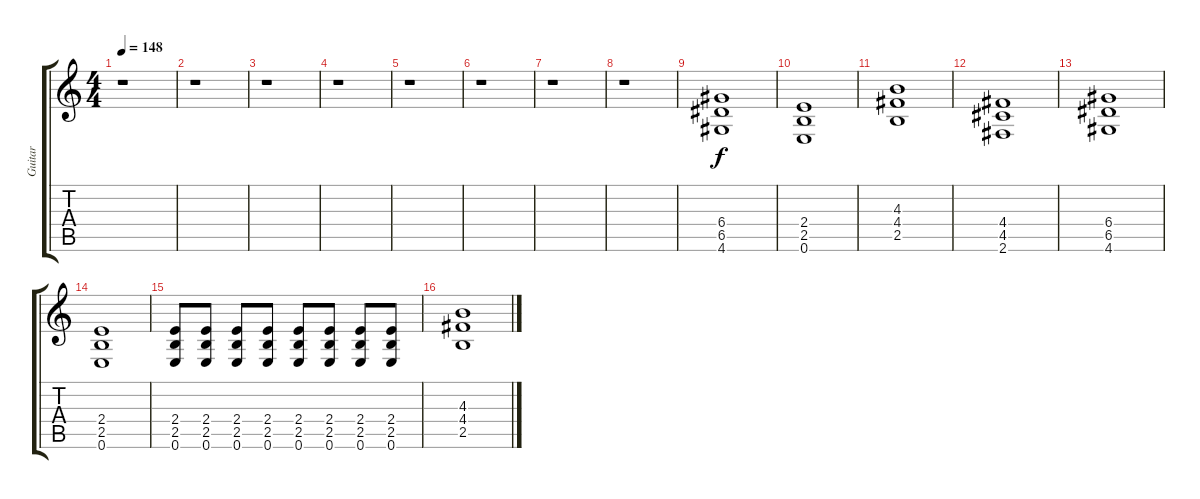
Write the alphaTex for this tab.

\track ("Guitar" "Guitar") {instrument overdrivenguitar}
\staff {score tabs}
\tuning (E4 B3 G3 D3 A2 E2) {hide}
\ts (4 4)
\tempo 148
\clef g2
\ks c
r.1{dy f} |
r.1 |
r.1 |
r.1 |
r.1 |
r.1 |
r.1 |
r.1 |
(6.4 6.5 4.6).1 |
(2.4 2.5 0.6).1 |
(4.3 4.4 2.5).1 |
(4.4 4.5 2.6).1 |
(6.4 6.5 4.6).1 |
(2.4 2.5 0.6).1 |
(2.4 2.5 0.6).8 (2.4 2.5 0.6).8 (2.4 2.5 0.6).8 (2.4 2.5 0.6).8 (2.4 2.5 0.6).8 (2.4 2.5 0.6).8 (2.4 2.5 0.6).8 (2.4 2.5 0.6).8 |
(4.3 4.4 2.5).1{volume 0}
